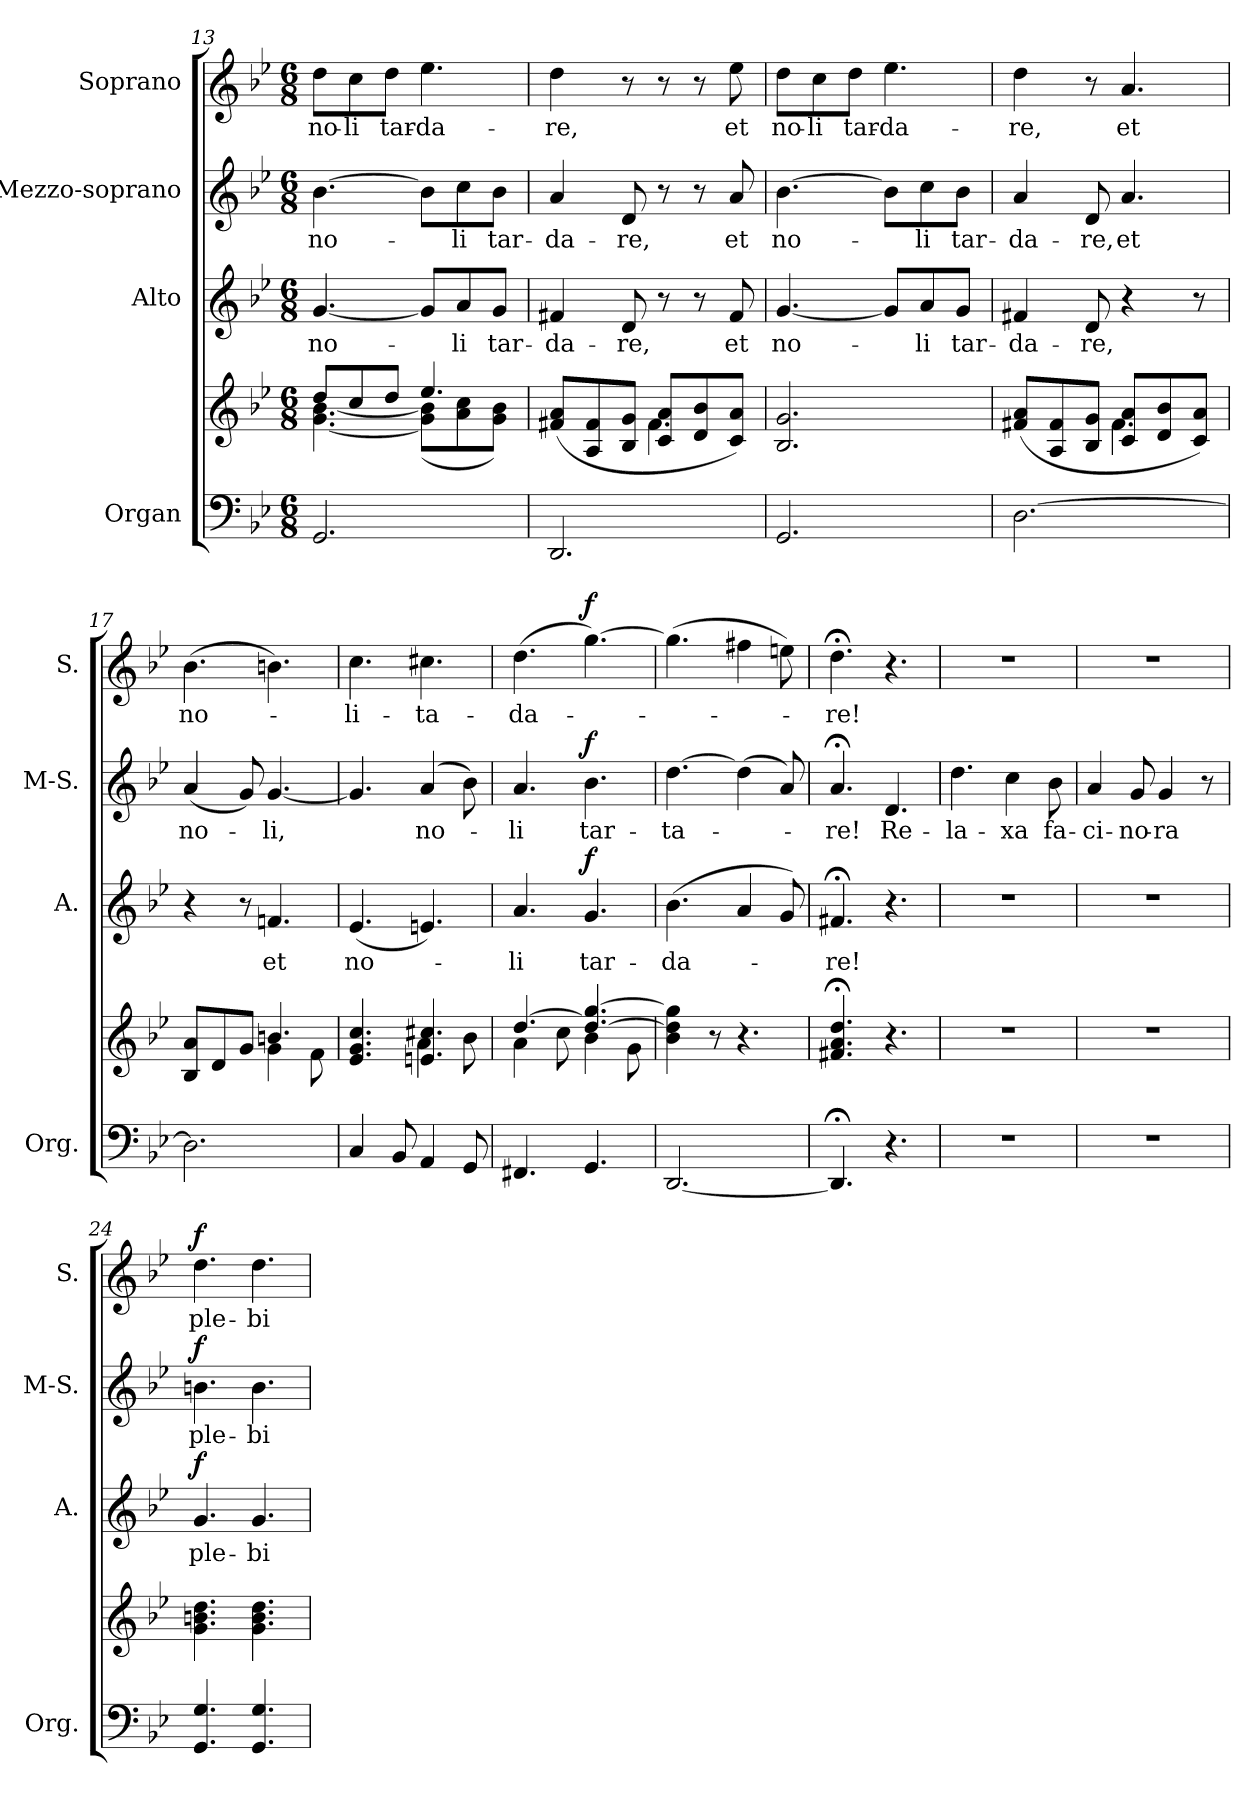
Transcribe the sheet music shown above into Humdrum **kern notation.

**kern	**kern	**kern	**text	**dynam	**kern	**text	**dynam	**kern	**text	**dynam
*part4	*part4	*part3	*part3	*part3	*part2	*part2	*part2	*part1	*part1	*part1
*staff5	*staff4	*staff3	*staff3	*staff3	*staff2	*staff2	*staff2	*staff1	*staff1	*staff1
*I"Organ	*	*I"Alto	*	*	*I"Mezzo-soprano	*	*	*I"Soprano	*	*
*I'Org.	*	*I'A.	*	*	*I'M-S.	*	*	*I'S.	*	*
*clefF4	*clefG2	*clefG2	*	*	*clefG2	*	*	*clefG2	*	*
*k[b-e-]	*k[b-e-]	*k[b-e-]	*	*	*k[b-e-]	*	*	*k[b-e-]	*	*
*B-:	*B-:	*B-:	*	*	*B-:	*	*	*B-:	*	*
*M6/8	*M6/8	*M6/8	*	*	*M6/8	*	*	*M6/8	*	*
=13	=13	=13	=13	=13	=13	=13	=13	=13	=13	=13
*	*^	*	*	*	*	*	*	*	*	*
!	!	!	!	!LO:LY:b	!	!	!LO:LY:b	!	!	!LO:LY:b	!
2.GG/	8dd/L	[4.g\ [4.b-\	[4.g/	no-	.	[4.b-\	no-	.	8dd\L	no-	.
!	!	!	!	!	!	!	!	!	!	!LO:LY:b	!
.	8cc/	.	.	.	.	.	.	.	8cc\	-li	.
!	!	!	!	!	!	!	!	!	!	!LO:LY:b	!
.	8dd/J	.	.	.	.	.	.	.	8dd\J	tar-	.
!	!	!	!	!	!	!	!	!	!	!LO:LY:b	!
.	4.ee-/	(<8g\] 8b-\]L	8g/L]	.	.	8b-\L]	.	.	4.ee-\	-da-	.
!	!	!	!	!LO:LY:b	!	!	!LO:LY:b	!	!	!	!
.	.	8a\ 8cc\	8a/	-li	.	8cc\	-li	.	.	.	.
!	!	!	!	!LO:LY:b	!	!	!LO:LY:b	!	!	!	!
.	.	8g\ 8b-\J)	8g/J	tar-	.	8b-\J	tar-	.	.	.	.
=14	=14	=14	=14	=14	=14	=14	=14	=14	=14	=14	=14
!	!	!	!	!LO:LY:b	!	!	!LO:LY:b	!	!	!LO:LY:b	!
2.DD/	(>8f#X/ 8a/L	4.ryy	4f#X/	-da-	.	4a/	-da-	.	4dd\	-re,	.
.	8A/ 8f#/	.	.	.	.	.	.	.	.	.	.
!	!	!	!	!LO:LY:b	!	!	!LO:LY:b	!	!	!	!
.	8B-/ 8g/J	.	8d/	-re,	.	8d/	-re,	.	8r	.	.
.	8c/ 8a/L	4.f#\	8r	.	.	8r	.	.	8r	.	.
.	8d/ 8b-/	.	8r	.	.	8r	.	.	8r	.	.
!	!	!	!	!LO:LY:b	!	!	!LO:LY:b	!	!	!LO:LY:b	!
.	8c/ 8a/J)	.	8f#/	et	.	8a/	et	.	8ee-\	et	.
*	*v	*v	*	*	*	*	*	*	*	*	*
=15	=15	=15	=15	=15	=15	=15	=15	=15	=15	=15
!	!	!	!LO:LY:b	!	!	!LO:LY:b	!	!	!LO:LY:b	!
2.GG/	2.B-/ 2.g/	[4.g/	no-	.	[4.b-\	no-	.	8dd\L	no-	.
!	!	!	!	!	!	!	!	!	!LO:LY:b	!
.	.	.	.	.	.	.	.	8cc\	-li	.
!	!	!	!	!	!	!	!	!	!LO:LY:b	!
.	.	.	.	.	.	.	.	8dd\J	tar-	.
!	!	!	!	!	!	!	!	!	!LO:LY:b	!
.	.	8g/L]	.	.	8b-\L]	.	.	4.ee-\	-da-	.
!	!	!	!LO:LY:b	!	!	!LO:LY:b	!	!	!	!
.	.	8a/	-li	.	8cc\	-li	.	.	.	.
!	!	!	!LO:LY:b	!	!	!LO:LY:b	!	!	!	!
.	.	8g/J	tar-	.	8b-\J	tar-	.	.	.	.
=16	=16	=16	=16	=16	=16	=16	=16	=16	=16	=16
*	*^	*	*	*	*	*	*	*	*	*
!	!	!	!	!LO:LY:b	!	!	!LO:LY:b	!	!	!LO:LY:b	!
[2.D\	(>8f#X/ 8a/L	4.ryy	4f#X/	-da-	.	4a/	-da-	.	4dd\	-re,	.
.	8A/ 8f#/	.	.	.	.	.	.	.	.	.	.
!	!	!	!	!LO:LY:b	!	!	!LO:LY:b	!	!	!	!
.	8B-/ 8g/J	.	8d/	-re,	.	8d/	-re,	.	8r	.	.
!	!	!	!	!	!	!	!LO:LY:b	!	!	!LO:LY:b	!
.	8c/ 8a/L	4.f#\	4r	.	.	4.a/	et	.	4.a/	et	.
.	8d/ 8b-/	.	.	.	.	.	.	.	.	.	.
.	8c/ 8a/J)	.	8r	.	.	.	.	.	.	.	.
!!LO:PB:g=z
=17	=17	=17	=17	=17	=17	=17	=17	=17	=17	=17	=17
!	!	!	!	!	!	!	!LO:LY:b	!	!	!LO:LY:b	!
2.D\]	8B-/ 8a/L	4.ryy	4r	.	.	(<4a/	no-	.	(>4.b-\	no-	.
.	8d/	.	.	.	.	.	.	.	.	.	.
.	8g/J	.	8r	.	.	8g/)	.	.	.	.	.
!	!	!	!	!LO:LY:b	!	!	!LO:LY:b	!	!	!	!
.	4.bn/	4g\	4.fn/	et	.	[4.g/	-li,	.	4.bn\)	.	.
.	.	8f\	.	.	.	.	.	.	.	.	.
!!LO:LB:g=z
=18	=18	=18	=18	=18	=18	=18	=18	=18	=18	=18	=18
!	!	!	!	!LO:LY:b	!	!	!	!	!	!LO:LY:b	!
4C/	4.e-/ 4.g/ 4.cc/	4.ryy	(<4.e-/	no-	.	4.g/]	.	.	4.cc\	-li-	.
8BB-/	.	.	.	.	.	.	.	.	.	.	.
!	!	!	!	!	!	!	!LO:LY:b	!	!	!LO:LY:b	!
4AA/	4.en/ 4.cc#X/	4a\	4.en/)	.	.	(>4a/	no-	.	4.cc#X\	-ta-	.
8GG/	.	8b-\	.	.	.	8b-\)	.	.	.	.	.
=19	=19	=19	=19	=19	=19	=19	=19	=19	=19	=19	=19
!	!	!	!	!LO:LY:b	!	!	!LO:LY:b	!	!	!LO:LY:b	!
4.FF#X/	[4.dd/	4a\	4.a/	-li	.	4.a/	-li	.	(>4.dd\	-da-	.
.	.	8cc\	.	.	.	.	.	.	.	.	.
!	!	!	!	!LO:LY:b	!LO:DY:b	!	!LO:LY:b	!LO:DY:b	!	!	!LO:DY:b
4.GG/	4.dd/_ [4.gg/	4b-\	4.g/	tar-	f	4.b-\	tar-	f	[4.gg\)	.	f
.	.	8g\	.	.	.	.	.	.	.	.	.
=20	=20	=20	=20	=20	=20	=20	=20	=20	=20	=20	=20
!	!	!	!	!LO:LY:b	!	!	!LO:LY:b	!	!	!	!
*	*v	*v	*	*	*	*	*	*	*	*	*
[2.DD/	4b-\ 4dd\] 4gg\]	(>4.b-\	-da-	.	[4.dd\	-ta-	.	(>4.gg\]	.	.
.	8r	.	.	.	.	.	.	.	.	.
.	4.r	4a/	.	.	(>4dd\]	.	.	4ff#X\	.	.
.	.	8g/)	.	.	8a/)	.	.	8een\)	.	.
=21	=21	=21	=21	=21	=21	=21	=21	=21	=21	=21
!	!	!	!LO:LY:b	!	!	!LO:LY:b	!	!	!LO:LY:b	!
4.DD;</]	4.f#X/;< 4.a/;< 4.dd/;<	4.f#X;</	-re!	.	4.a;</	-re!	.	4.dd;<\	-re!	.
!	!	!	!	!	!	!LO:LY:b	!	!	!	!
4.r	4.r	4.r	.	.	4.d/	Re-	.	4.r	.	.
=22	=22	=22	=22	=22	=22	=22	=22	=22	=22	=22
!	!	!	!	!	!	!LO:LY:b	!	!	!	!
2.r	2.r	2.r	.	.	4.dd\	-la-	.	2.r	.	.
!	!	!	!	!	!	!LO:LY:b	!	!	!	!
.	.	.	.	.	4cc\	-xa	.	.	.	.
!	!	!	!	!	!	!LO:LY:b	!	!	!	!
.	.	.	.	.	8b-\	fa-	.	.	.	.
=23	=23	=23	=23	=23	=23	=23	=23	=23	=23	=23
!	!	!	!	!	!	!LO:LY:b	!	!	!	!
2.r	2.r	2.r	.	.	4a/	-ci-	.	2.r	.	.
!	!	!	!	!	!	!LO:LY:b	!	!	!	!
.	.	.	.	.	8g/	-no-	.	.	.	.
!	!	!	!	!	!	!LO:LY:b	!	!	!	!
.	.	.	.	.	4g/	-ra	.	.	.	.
.	.	.	.	.	8r	.	.	.	.	.
=24	=24	=24	=24	=24	=24	=24	=24	=24	=24	=24
!	!	!	!LO:LY:b	!LO:DY:b	!	!LO:LY:b	!LO:DY:b	!	!LO:LY:b	!LO:DY:b
4.GG/ 4.G/	4.g\ 4.bn\ 4.dd\	4.g/	ple-	f	4.bn\	ple-	f	4.dd\	ple-	f
!	!	!	!LO:LY:b	!	!	!LO:LY:b	!	!	!LO:LY:b	!
4.GG/ 4.G/	4.g\ 4.b\ 4.dd\	4.g/	-bi	.	4.b\	-bi	.	4.dd\	-bi	.
=	=	=	=	=	=	=	=	=	=	=
*-	*-	*-	*-	*-	*-	*-	*-	*-	*-	*-
